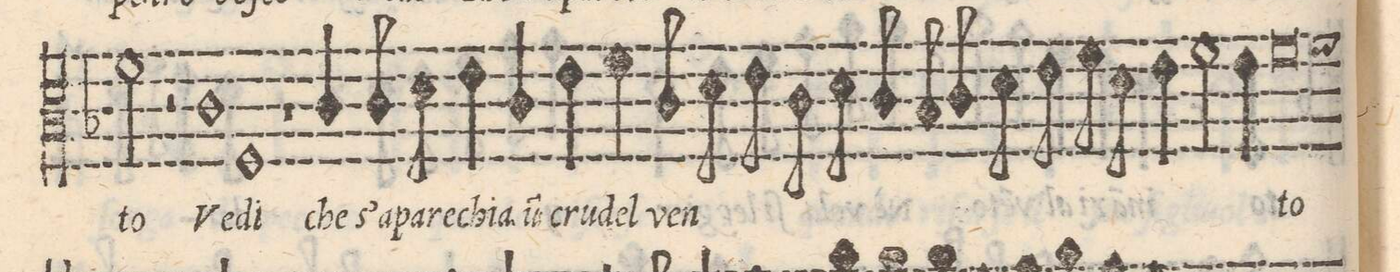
**kern	**text
*I"TENORE	*
*clefC3	*
*k[b-]	*
*met(C)	*
*M2/1	*
2f\	-to
2r	.
=26-	=26-
1c	Ve-
1F	-di
=27-	=27-
1r	.
4c/	che
8c/	s'a-
8d\	-pa-
4e\	-re-
4c/	chia_u(n)
=28-	=28-
4e\	cru-
4f\	-del
8c/	ven-
8d\	.
8e\	.
8c\	.
8d\	.
8c/	.
8B-/	.
8c/	.
8d\	.
8e\	.
8f\	.
8d\	.
=29-	=29-
4e\	.
2f\	.
4e\	.
0f	-to
=30-	=30-
*-	*-
